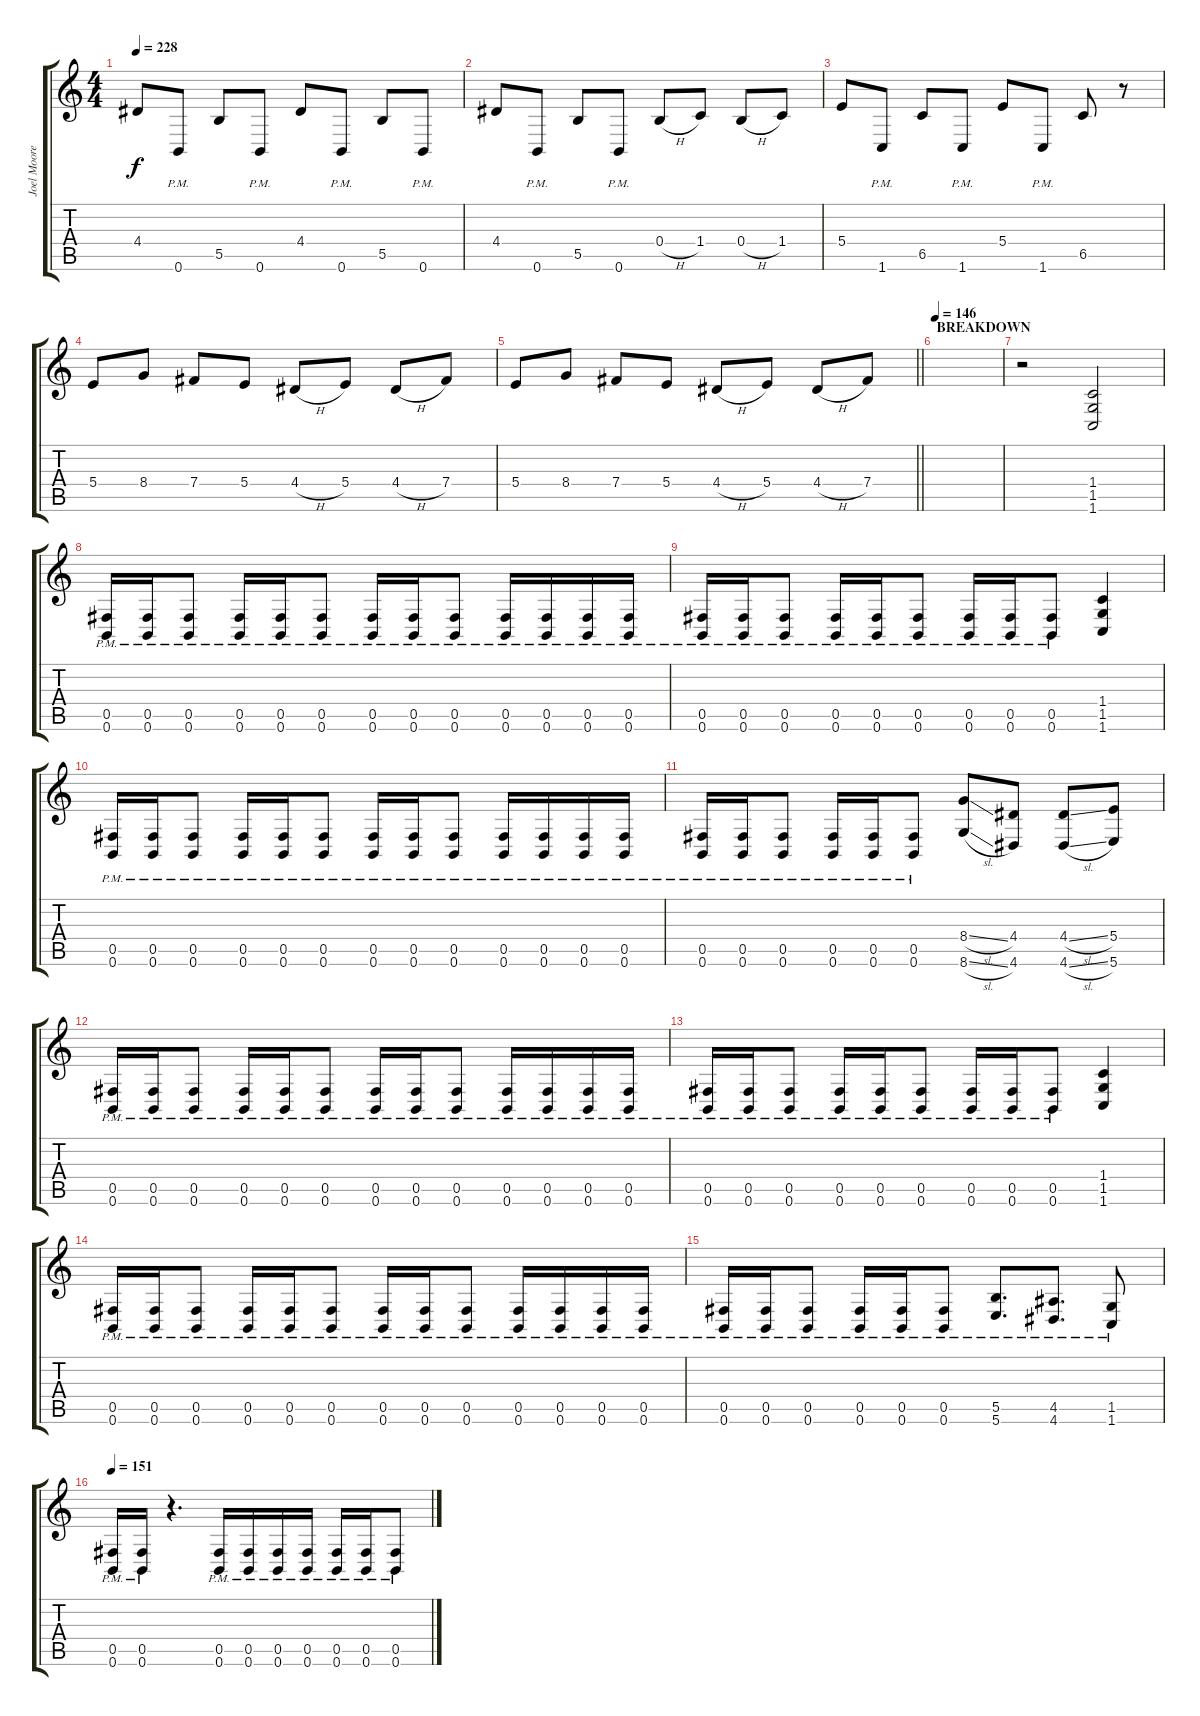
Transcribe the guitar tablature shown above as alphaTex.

\track ("Joel Moore (Rhythm)" "Joel Moore") {instrument overdrivenguitar}
\staff {score tabs}
\tuning (Db4 Ab3 E3 B2 Gb2 B1) {hide}
\ts (4 4)
\tempo 228
\clef g2
\ks c
4.4.8{dy f} 0.6{pm}.8 5.5.8 0.6{pm}.8 4.4.8 0.6{pm}.8 5.5.8 0.6{pm}.8 |
4.4.8 0.6{pm}.8 5.5.8 0.6{pm}.8 0.4{h}.8 1.4.8 0.4{h}.8 1.4.8 |
5.4.8 1.6{pm}.8 6.5.8 1.6{pm}.8 5.4.8 1.6{pm}.8 6.5.8 r.8 |
5.4.8 8.4.8 7.4.8 5.4.8 4.4{h}.8 5.4.8 4.4{h}.8 7.4.8 |
\barLineRight lightlight
5.4.8 8.4.8 7.4.8 5.4.8 4.4{h}.8 5.4.8 4.4{h}.8 7.4.8 |
\section ("" "BREAKDOWN")
\tempo 146
|
r.2 (1.4 1.5 1.6).2 |
(0.5{pm} 0.6{pm}).16 (0.5{pm} 0.6{pm}).16 (0.5{pm} 0.6{pm}).8 (0.5{pm} 0.6{pm}).16 (0.5{pm} 0.6{pm}).16 (0.5{pm} 0.6{pm}).8 (0.5{pm} 0.6{pm}).16 (0.5{pm} 0.6{pm}).16 (0.5{pm} 0.6{pm}).8 (0.5{pm} 0.6{pm}).16 (0.5{pm} 0.6{pm}).16 (0.5{pm} 0.6{pm}).16 (0.5{pm} 0.6{pm}).16 |
(0.5{pm} 0.6{pm}).16 (0.5{pm} 0.6{pm}).16 (0.5{pm} 0.6{pm}).8 (0.5{pm} 0.6{pm}).16 (0.5{pm} 0.6{pm}).16 (0.5{pm} 0.6{pm}).8 (0.5{pm} 0.6{pm}).16 (0.5{pm} 0.6{pm}).16 (0.5{pm} 0.6{pm}).8 (1.4 1.5 1.6).4 |
(0.5{pm} 0.6{pm}).16 (0.5{pm} 0.6{pm}).16 (0.5{pm} 0.6{pm}).8 (0.5{pm} 0.6{pm}).16 (0.5{pm} 0.6{pm}).16 (0.5{pm} 0.6{pm}).8 (0.5{pm} 0.6{pm}).16 (0.5{pm} 0.6{pm}).16 (0.5{pm} 0.6{pm}).8 (0.5{pm} 0.6{pm}).16 (0.5{pm} 0.6{pm}).16 (0.5{pm} 0.6{pm}).16 (0.5{pm} 0.6{pm}).16 |
(0.5{pm} 0.6{pm}).16 (0.5{pm} 0.6{pm}).16 (0.5{pm} 0.6{pm}).8 (0.5{pm} 0.6{pm}).16 (0.5{pm} 0.6{pm}).16 (0.5{pm} 0.6{pm}).8 (8.4{sl} 8.6{sl}).8 (4.4 4.6).8 (4.4{sl} 4.6{sl}).8 (5.4 5.6).8 |
(0.5{pm} 0.6{pm}).16 (0.5{pm} 0.6{pm}).16 (0.5{pm} 0.6{pm}).8 (0.5{pm} 0.6{pm}).16 (0.5{pm} 0.6{pm}).16 (0.5{pm} 0.6{pm}).8 (0.5{pm} 0.6{pm}).16 (0.5{pm} 0.6{pm}).16 (0.5{pm} 0.6{pm}).8 (0.5{pm} 0.6{pm}).16 (0.5{pm} 0.6{pm}).16 (0.5{pm} 0.6{pm}).16 (0.5{pm} 0.6{pm}).16 |
(0.5{pm} 0.6{pm}).16 (0.5{pm} 0.6{pm}).16 (0.5{pm} 0.6{pm}).8 (0.5{pm} 0.6{pm}).16 (0.5{pm} 0.6{pm}).16 (0.5{pm} 0.6{pm}).8 (0.5{pm} 0.6{pm}).16 (0.5{pm} 0.6{pm}).16 (0.5{pm} 0.6{pm}).8 (1.4 1.5 1.6).4 |
(0.5{pm} 0.6{pm}).16 (0.5{pm} 0.6{pm}).16 (0.5{pm} 0.6{pm}).8 (0.5{pm} 0.6{pm}).16 (0.5{pm} 0.6{pm}).16 (0.5{pm} 0.6{pm}).8 (0.5{pm} 0.6{pm}).16 (0.5{pm} 0.6{pm}).16 (0.5{pm} 0.6{pm}).8 (0.5{pm} 0.6{pm}).16 (0.5{pm} 0.6{pm}).16 (0.5{pm} 0.6{pm}).16 (0.5{pm} 0.6{pm}).16 |
(0.5{pm} 0.6{pm}).16 (0.5{pm} 0.6{pm}).16 (0.5{pm} 0.6{pm}).8 (0.5{pm} 0.6{pm}).16 (0.5{pm} 0.6{pm}).16 (0.5{pm} 0.6{pm}).8 (5.5{pm} 5.6{pm}).8{d} (4.5{pm} 4.6{pm}).8{d} (1.5{pm} 1.6{pm}).8 |
\tempo 151
(0.5{pm} 0.6{pm}).16 (0.5{pm} 0.6{pm}).16 r.4{d} (0.5{pm} 0.6{pm}).16 (0.5{pm} 0.6{pm}).16 (0.5{pm} 0.6{pm}).16 (0.5{pm} 0.6{pm}).16 (0.5{pm} 0.6{pm}).16 (0.5{pm} 0.6{pm}).16 (0.5{pm} 0.6{pm}).8
